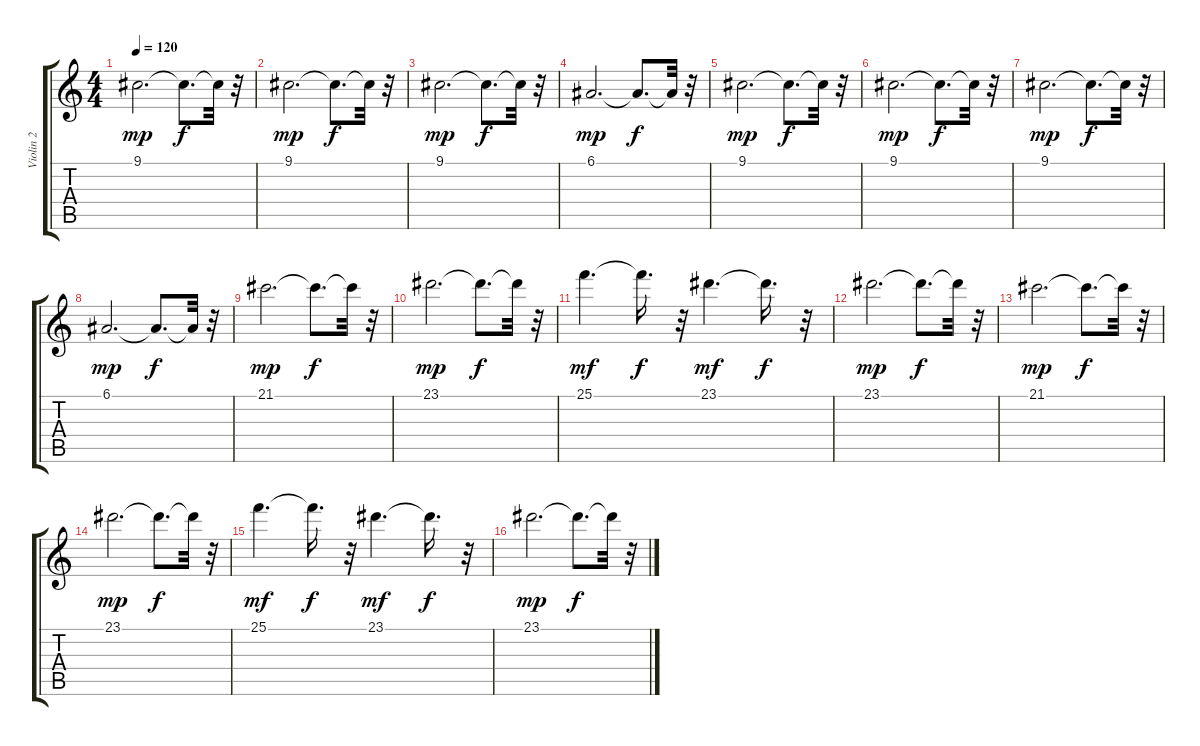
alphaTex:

\track ("Violin 2" "Violin 2") {instrument stringensemble1}
\staff {score tabs}
\tuning (E4 B3 G3 D3 A2 E2) {hide}
\ts (4 4)
\tempo 120
\clef g2
\ks c
9.1.2{d dy mp volume 12} 9.1{t}.8{d dy f} 9.1{t}.32 r.32 |
9.1.2{d dy mp volume 12} 9.1{t}.8{d dy f} 9.1{t}.32 r.32 |
9.1.2{d dy mp volume 12} 9.1{t}.8{d dy f} 9.1{t}.32 r.32 |
6.1.2{d dy mp volume 12} 6.1{t}.8{d dy f} 6.1{t}.32 r.32 |
9.1.2{d dy mp volume 12} 9.1{t}.8{d dy f} 9.1{t}.32 r.32 |
9.1.2{d dy mp volume 12} 9.1{t}.8{d dy f} 9.1{t}.32 r.32 |
9.1.2{d dy mp volume 12} 9.1{t}.8{d dy f} 9.1{t}.32 r.32 |
6.1.2{d dy mp volume 12} 6.1{t}.8{d dy f} 6.1{t}.32 r.32 |
21.1.2{d dy mp volume 12} 21.1{t}.8{d dy f} 21.1{t}.32 r.32 |
23.1.2{d dy mp volume 12} 23.1{t}.8{d dy f} 23.1{t}.32 r.32 |
25.1.4{d dy mf volume 12} 25.1{t}.16{d dy f} r.32 23.1.4{d dy mf} 23.1{t}.16{d dy f} r.32 |
23.1.2{d dy mp} 23.1{t}.8{d dy f} 23.1{t}.32 r.32 |
21.1.2{d dy mp volume 12} 21.1{t}.8{d dy f} 21.1{t}.32 r.32 |
23.1.2{d dy mp volume 12} 23.1{t}.8{d dy f} 23.1{t}.32 r.32 |
25.1.4{d dy mf volume 12} 25.1{t}.16{d dy f} r.32 23.1.4{d dy mf} 23.1{t}.16{d dy f} r.32 |
23.1.2{d dy mp} 23.1{t}.8{d dy f} 23.1{t}.32 r.32
